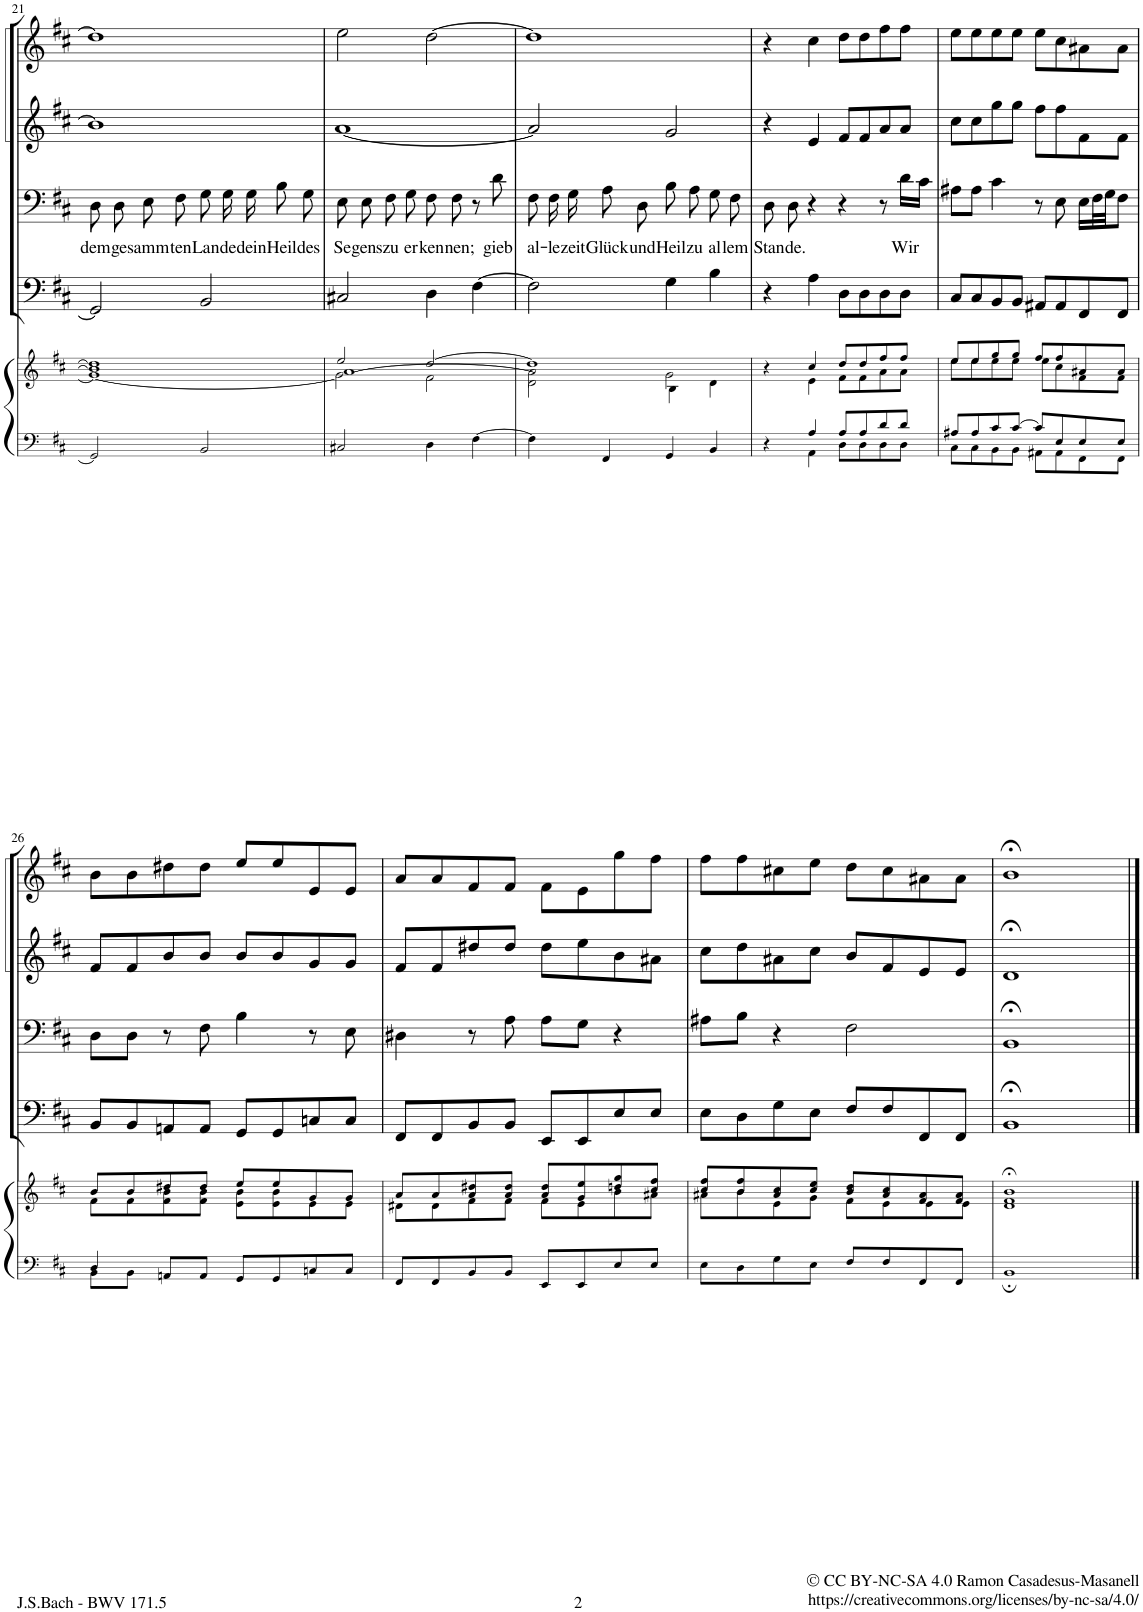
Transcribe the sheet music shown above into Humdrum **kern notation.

**kern	**kern	**kern	**kern	**text	**kern	**kern
*part5	*part5	*part4	*part3	*part3	*part2	*part1
*staff6	*staff5	*staff4	*staff3	*staff3	*staff2	*staff1
*I"Piano reduction	*	*I"Continuo	*I"Basso	*	*I"Oboe II	*I"Oboe I
*I'Pno	*	*	*	*	*I'Ob	*I'Ob
!!LO:PB:g=z
*clefF4	*clefG2	*clefF4	*clefF4	*	*clefG2	*clefG2
*k[f#c#]	*k[f#c#]	*k[f#c#]	*k[f#c#]	*	*k[f#c#]	*k[f#c#]
*M4/4	*M4/4	*M4/4	*M4/4	*	*M4/4	*M4/4
*met(c)	*met(c)	*met(c)	*met(c)	*	*met(c)	*met(c)
=21	=21	=21	=21	=21	=21	=21
*	*^	*	*	*	*	*
!	!	!	!	!	!LO:LY:b	!	!
2GG/]	1b] 1dd]	1g_	2GG/]	8D\	dem	1b]	1dd]
!	!	!	!	!	!LO:LY:b	!	!
.	.	.	.	8D\	ge-	.	.
!	!	!	!	!	!LO:LY:b	!	!
.	.	.	.	8E\	-samm-	.	.
!	!	!	!	!	!LO:LY:b	!	!
.	.	.	.	8F#\	-ten	.	.
!	!	!	!	!	!LO:LY:b	!	!
2BB/	.	.	2BB/	8G\	Lan-	.	.
!	!	!	!	!	!LO:LY:b	!	!
.	.	.	.	16G\	-de	.	.
!	!	!	!	!	!LO:LY:b	!	!
.	.	.	.	16G\	dein	.	.
!	!	!	!	!	!LO:LY:b	!	!
.	.	.	.	8B\	Heil	.	.
!	!	!	!	!	!LO:LY:b	!	!
.	.	.	.	8G\	des	.	.
=22	=22	=22	=22	=22	=22	=22	=22
*	*	*^	*	*	*	*	*
!	!	!	!	!	!	!LO:LY:b	!	!
2C#X/	2ee/	2g\]	[>1a	2C#X/	8E\	Se-	[1a	2ee\
!	!	!	!	!	!	!LO:LY:b	!	!
.	.	.	.	.	8E\	-gens	.	.
!	!	!	!	!	!	!LO:LY:b	!	!
.	.	.	.	.	8F#\	zu	.	.
!	!	!	!	!	!	!LO:LY:b	!	!
.	.	.	.	.	8G\	er-	.	.
!	!	!	!	!	!	!LO:LY:b	!	!
4D\	[2dd/	2f#\	.	4D\	8F#\	-ken-	.	[2dd\
!	!	!	!	!	!	!LO:LY:b	!	!
.	.	.	.	.	8F#\	-nen;	.	.
[4F#\	.	.	.	[4F#\	8r	.	.	.
!	!	!	!	!	!	!LO:LY:b	!	!
.	.	.	.	.	8d\	gieb	.	.
=23	=23	=23	=23	=23	=23	=23	=23	=23
!	!	!	!	!	!	!LO:LY:b	!	!
4F#\]	1dd]	2a\]	2d\	2F#\]	8F#\	al-	2a/]	1dd]
!	!	!	!	!	!	!LO:LY:b	!	!
.	.	.	.	.	16F#\	-le-	.	.
!	!	!	!	!	!	!LO:LY:b	!	!
.	.	.	.	.	16G\	-zeit	.	.
!	!	!	!	!	!	!LO:LY:b	!	!
4FF#/	.	.	.	.	8A\	Glück	.	.
!	!	!	!	!	!	!LO:LY:b	!	!
.	.	.	.	.	8D\	und	.	.
!	!	!	!	!	!	!LO:LY:b	!	!
4GG/	.	4B\	2g\	4G\	8B\	Heil	2g/	.
!	!	!	!	!	!	!LO:LY:b	!	!
.	.	.	.	.	8A\	zu	.	.
!	!	!	!	!	!	!LO:LY:b	!	!
4BB/	.	4d\	.	4B\	8G\	al-	.	.
!	!	!	!	!	!	!LO:LY:b	!	!
.	.	.	.	.	8F#\	-lem	.	.
*	*	*v	*v	*	*	*	*	*
=24	=24	=24	=24	=24	=24	=24	=24
*^	*	*	*	*	*	*	*
!	!	!	!	!	!	!LO:LY:b	!	!
4r	4ryy	4r	4ryy	4r	8D\	Stan-	4r	4r
!	!	!	!	!	!	!LO:LY:b	!	!
.	.	.	.	.	8D\	-de.	.	.
4A/	4AA\	4cc#/	4e\	4A\	4r	.	4e/	4cc#\
8A/L	8D\L	8dd/L	8f#\L	8D\L	4r	.	8f#/L	8dd\L
8A/	8D\	8dd/	8f#\	8D\	.	.	8f#/	8dd\
8d/	8D\	8ff#/	8a\	8D\	8r	.	8a/	8ff#\
!	!	!	!	!	!	!LO:LY:b	!	!
8d/J	8D\J	8ff#/J	8a\J	8D\J	16d\LL	Wir	8a/J	8ff#\J
.	.	.	.	.	16c#\JJ	.	.	.
=25	=25	=25	=25	=25	=25	=25	=25	=25
8A#X/L	8C#\L	8ee/L	8ee\L	8C#/L	8A#X\L	.	8cc#\L	8ee\L
8A#/	8C#\	8ee/	8ee\	8C#/	8A#\J	.	8cc#\	8ee\
8c#/	8BB\	8gg/	8ee\	8BB/	4c#\	.	8gg\	8ee\
[8c#/J	8BB\J	8gg/J	8ee\J	8BB/J	.	.	8gg\J	8ee\J
8c#/L]	8AA#X\L	8ff#/L	8ee\L	8AA#X/L	8r	.	8ff#\L	8ee\L
8E/	8AA#\	8ff#/	8cc#\	8AA#/	8E\	.	8ff#\	8cc#\
8E/	8FF#\	8a#X/	8f#\	8FF#/	16E\LL	.	8f#\	8a#X\
.	.	.	.	.	32F#\L	.	.	.
.	.	.	.	.	32G\JJ	.	.	.
8E/J	8FF#\J	8a#/J	8f#\J	8FF#/J	8F#\J	.	8f#\J	8a#\J
!!LO:LB:g=z
=26	=26	=26	=26	=26	=26	=26	=26	=26
4D/	8BB\L	8b/L	8f#\L	8BB/L	8D\L	.	8f#/L	8b\L
.	8BB\J	8b/	8f#\	8BB/	8D\J	.	8f#/	8b\
8AAn/L	4ryy	8dd#X/	8f#\ 8b\	8AAn/	8r	.	8b/	8dd#X\
8AA/J	.	8dd#/J	8f#\ 8b\J	8AA/J	8F#\	.	8b/J	8dd#\J
8GG/L	2ryy	8ee/L	8e\ 8b\L	8GG/L	4B\	.	8b/L	8ee/L
8GG/	.	8ee/	8e\ 8b\	8GG/	.	.	8b/	8ee/
8Cn/	.	8g/	8e\	8Cn/	8r	.	8g/	8e/
8C/J	.	8g/J	8e\J	8C/J	8E\	.	8g/J	8e/J
*v	*v	*	*	*	*	*	*	*
=27	=27	=27	=27	=27	=27	=27	=27
8FF#/L	8a/L	8d#X\L	8FF#/L	4D#X\	.	8f#/L	8a/L
8FF#/	8a/	8d#\	8FF#/	.	.	8f#/	8a/
8BB/	8a/ 8dd#X/	8f#\	8BB/	8r	.	8dd#X/	8f#/
8BB/J	8a/ 8dd#/J	8f#\J	8BB/J	8A\	.	8dd#/J	8f#/J
8EE/L	8a/ 8dd#/L	8f#\L	8EE/L	8A\L	.	8dd#\L	8f#\L
8EE/	8g/ 8ee/	8e\	8EE/	8G\J	.	8ee\	8e\
8E/	8ddn/ 8gg/	8b\	8E/	4r	.	8b\	8gg\
8E/J	8cc#/ 8ff#/J	8a#X\J	8E/J	.	.	8a#X\J	8ff#\J
=28	=28	=28	=28	=28	=28	=28	=28
8E\L	8cc#/ 8ff#/L	8a#X\L	8E\L	8A#X\L	.	8cc#\L	8ff#\L
8D\	8b/ 8ff#/	8b\	8D\	8B\J	.	8dd\	8ff#\
8G\	8a#/ 8cc#/	8e\	8G\	4r	.	8a#X\	8cc#X\
8E\J	8cc#/ 8ee/J	8g\J	8E\J	.	.	8cc#\J	8ee\J
8F#/L	8b/ 8dd/L	8f#\L	8F#/L	2F#\	.	8b/L	8dd\L
8F#/	8a#/ 8cc#/	8e\	8F#/	.	.	8f#/	8cc#\
8FF#/	8f#/ 8a#/	8e\	8FF#/	.	.	8e/	8a#X\
8FF#/J	8f#/ 8a#/J	8e\J	8FF#/J	.	.	8e/J	8a#\J
*	*v	*v	*	*	*	*	*
=29	=29	=29	=29	=29	=29	=29
1BB;	1d;< 1f#;< 1b;<	1BB;<	1BB;<	.	1d;<	1b;<
==	==	==	==	==	==	==
*-	*-	*-	*-	*-	*-	*-
